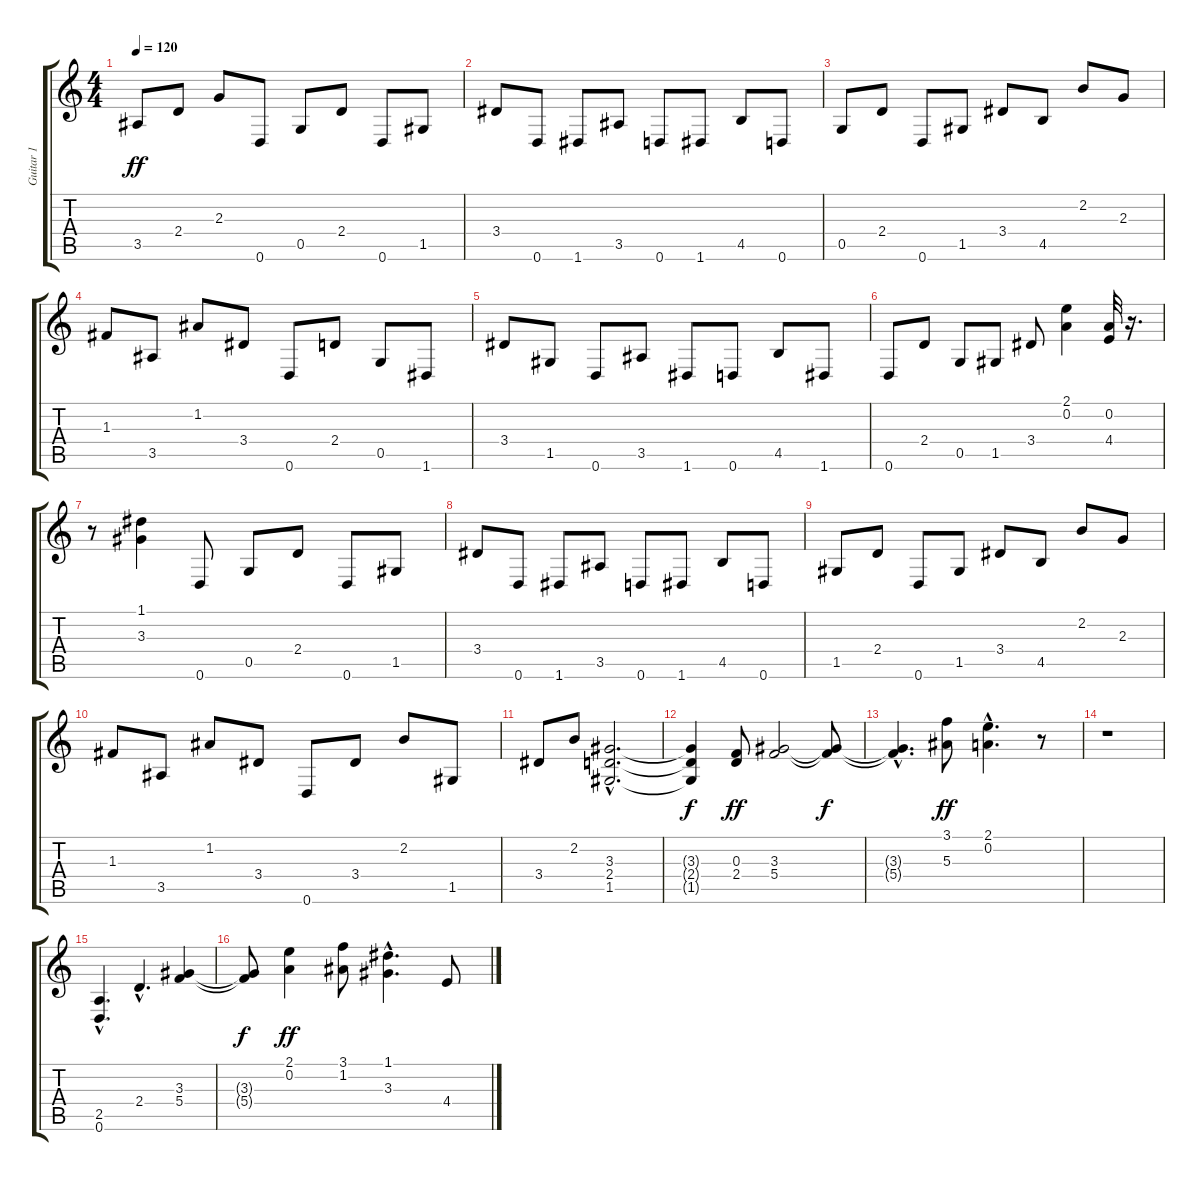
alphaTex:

\track ("Guitar 1" "Guitar 1") {instrument acousticguitarnylon}
\staff {score tabs}
\tuning (D4 A3 F3 C3 G2 D2) {hide}
\ts (4 4)
\tempo 120
\clef g2
\ks c
3.5.8{dy ff} 2.4.8 2.3.8 0.6.8 0.5.8 2.4.8 0.6.8 1.5.8 |
3.4.8 0.6.8 1.6.8 3.5.8 0.6.8 1.6.8 4.5.8 0.6.8 |
0.5.8 2.4.8 0.6.8 1.5.8 3.4.8 4.5.8 2.2.8 2.3.8 |
1.3.8 3.5.8 1.2.8 3.4.8 0.6.8 2.4.8 0.5.8 1.6.8 |
3.4.8 1.5.8 0.6.8 3.5.8 1.6.8 0.6.8 4.5.8 1.6.8 |
0.6.8 2.4.8 0.5.8 1.5.8 3.4.8 (2.1 0.2).4 (0.2 4.4).32 r.16{d} |
r.8 (1.1 3.3).4 0.6.8 0.5.8 2.4.8 0.6.8 1.5.8 |
3.4.8 0.6.8 1.6.8 3.5.8 0.6.8 1.6.8 4.5.8 0.6.8 |
1.5.8 2.4.8 0.6.8 1.5.8 3.4.8 4.5.8 2.2.8 2.3.8 |
1.3.8 3.5.8 1.2.8 3.4.8 0.6.8 3.4.8 2.2.8 1.5.8 |
3.4.8 2.2.8 (3.3{hac} 2.4{hac} 1.5{hac}).2{d} |
(3.3{t} 2.4{t} 1.5{t}).4{dy f} (0.3 2.4).8{dy ff} (3.3 5.4).2 (3.3{t} 5.4{t}).8{dy f} |
(3.3{hac t} 5.4{hac t}).4{d} (3.1 5.3).8{dy ff} (2.1{hac} 0.2{hac}).4{d} r.8 |
r.1 |
(2.5{hac} 0.6{hac}).4{d} 2.4{hac}.4{d} (3.3 5.4).4 |
(3.3{t} 5.4{t}).8{dy f} (2.1 0.2).4{dy ff} (3.1 1.2).8 (1.1{hac} 3.3{hac}).4{d} 4.4.8
